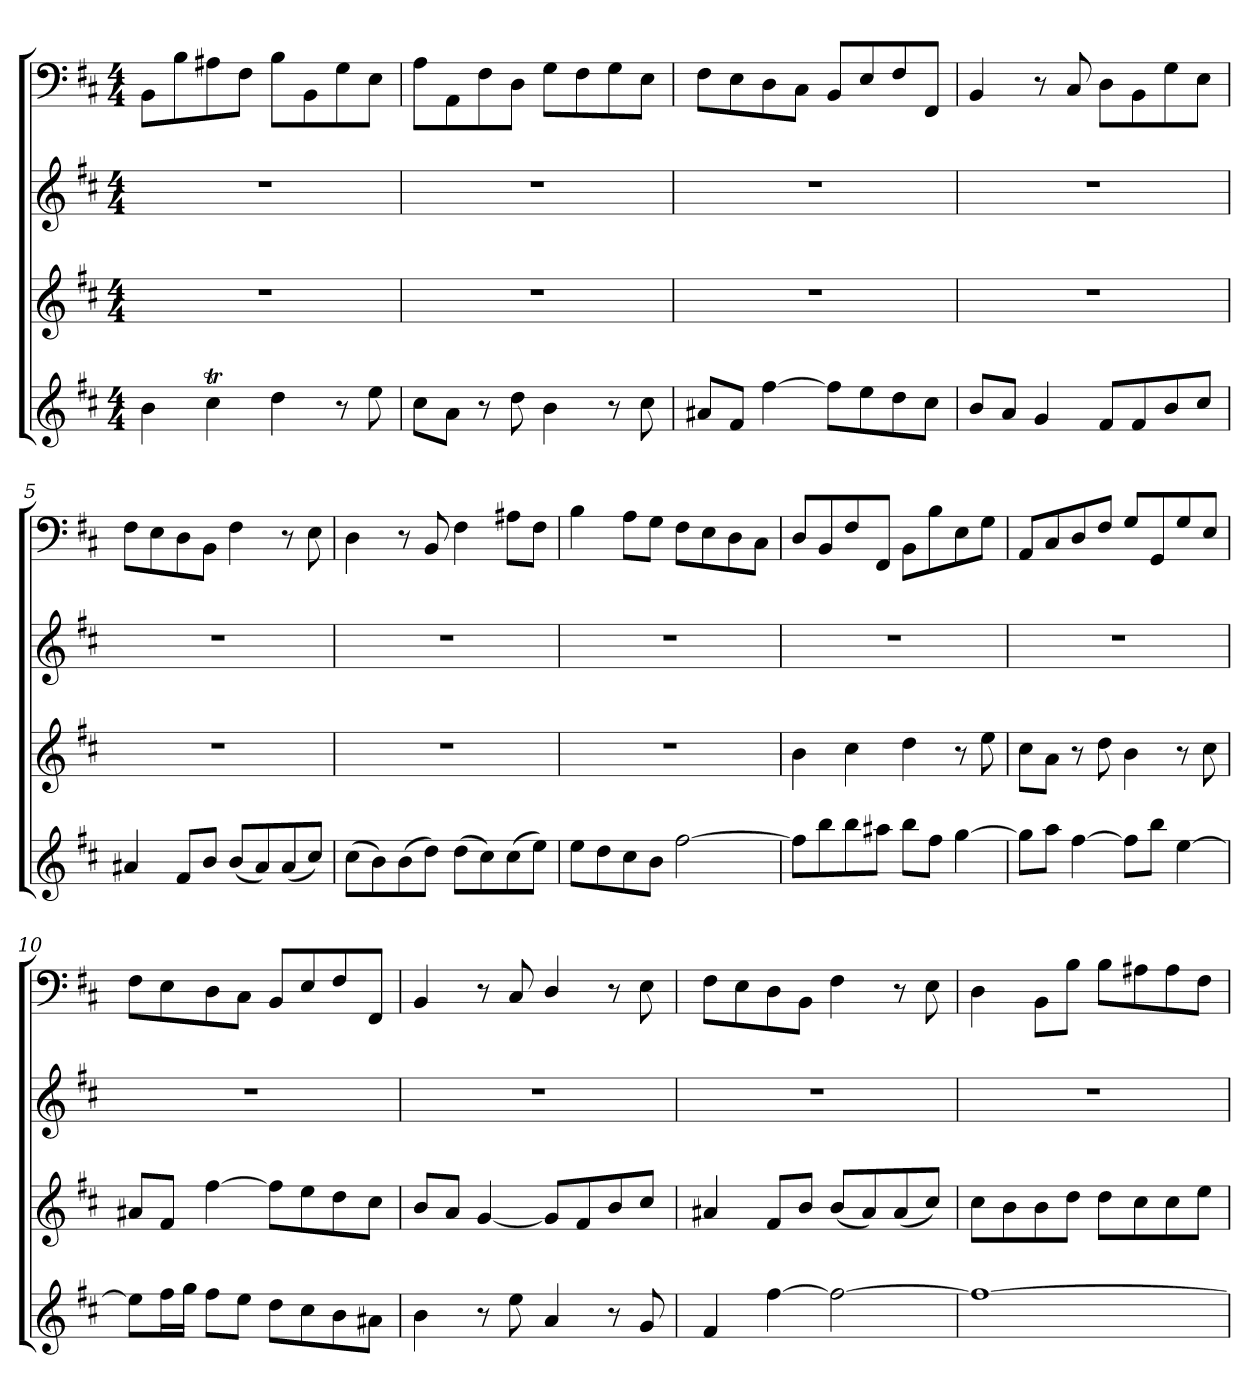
**kern	**kern	**kern	**kern
*part4	*part3	*part2	*part1
*staff4	*staff3	*staff2	*staff1
*clefG2	*clefG2	*clefG2	*clefF4
*k[f#c#]	*k[f#c#]	*k[f#c#]	*k[f#c#]
*b:	*b:	*b:	*b:
*M4/4	*M4/4	*M4/4	*M4/4
=1	=1	=1	=1
4b\	1r	1r	8BB\L
.	.	.	8B\
4cc#t\	.	.	8A#X\
.	.	.	8F#\J
4dd\	.	.	8B\L
.	.	.	8BB\
8r	.	.	8G\
8ee\	.	.	8E\J
=2	=2	=2	=2
8cc#\L	1r	1r	8A\L
8a\J	.	.	8AA\
8r	.	.	8F#\
8dd\	.	.	8D\J
4b\	.	.	8G\L
.	.	.	8F#\
8r	.	.	8G\
8cc#\	.	.	8E\J
=3	=3	=3	=3
8a#X/L	1r	1r	8F#\L
8f#/J	.	.	8E\
[4ff#\	.	.	8D\
.	.	.	8C#\J
8ff#\L]	.	.	8BB/L
8ee\	.	.	8E/
8dd\	.	.	8F#/
8cc#\J	.	.	8FF#/J
=4	=4	=4	=4
8b/L	1r	1r	4BB/
8a/J	.	.	.
4g/	.	.	8r
.	.	.	8C#/
8f#/L	.	.	8D\L
8f#/	.	.	8BB\
8b/	.	.	8G\
8cc#/J	.	.	8E\J
=5	=5	=5	=5
4a#X/	1r	1r	8F#\L
.	.	.	8E\
8f#/L	.	.	8D\
8b/J	.	.	8BB\J
(8b/L	.	.	4F#\
8a#/)	.	.	.
(8a#/	.	.	8r
8cc#/J)	.	.	8E\
=6	=6	=6	=6
(8cc#\L	1r	1r	4D\
8b\)	.	.	.
(8b\	.	.	8r
8dd\J)	.	.	8BB/
(8dd\L	.	.	4F#\
8cc#\)	.	.	.
(8cc#\	.	.	8A#X\L
8ee\J)	.	.	8F#\J
=7	=7	=7	=7
8ee\L	1r	1r	4B\
8dd\	.	.	.
8cc#\	.	.	8A\L
8b\J	.	.	8G\J
[2ff#\	.	.	8F#\L
.	.	.	8E\
.	.	.	8D\
.	.	.	8C#\J
=8	=8	=8	=8
8ff#\L]	4b\	1r	8D/L
8bb\	.	.	8BB/
8bb\	4cc#\	.	8F#/
8aa#X\J	.	.	8FF#/J
8bb\L	4dd\	.	8BB\L
8ff#\J	.	.	8B\
[4gg\	8r	.	8E\
.	8ee\	.	8G\J
=9	=9	=9	=9
8gg\L]	8cc#\L	1r	8AA/L
8aa\J	8a\J	.	8C#/
[4ff#\	8r	.	8D/
.	8dd\	.	8F#/J
8ff#\L]	4b\	.	8G/L
8bb\J	.	.	8GG/
[4ee\	8r	.	8G/
.	8cc#\	.	8E/J
=10	=10	=10	=10
8ee\L]	8a#X/L	1r	8F#\L
16ff#\L	8f#/J	.	8E\
16gg\JJ	.	.	.
8ff#\L	[4ff#\	.	8D\
8ee\J	.	.	8C#\J
8dd\L	8ff#\L]	.	8BB/L
8cc#\	8ee\	.	8E/
8b\	8dd\	.	8F#/
8a#X\J	8cc#\J	.	8FF#/J
=11	=11	=11	=11
4b\	8b/L	1r	4BB/
.	8a/J	.	.
8r	[4g/	.	8r
8ee\	.	.	8C#/
4a/	8g/L]	.	4D/
.	8f#/	.	.
8r	8b/	.	8r
8g/	8cc#/J	.	8E\
=12	=12	=12	=12
4f#/	4a#X/	1r	8F#\L
.	.	.	8E\
[4ff#\	8f#/L	.	8D\
.	8b/J	.	8BB\J
2ff#\_	(8b/L	.	4F#\
.	8a#/)	.	.
.	(8a#/	.	8r
.	8cc#/J)	.	8E\
=13	=13	=13	=13
1ff#\_	8cc#\L	1r	4D\
.	8b\	.	.
.	8b\	.	8BB\L
.	8dd\J	.	8B\J
.	8dd\L	.	8B\L
.	8cc#\	.	8A#X\
.	8cc#\	.	8A#\
.	8ee\J	.	8F#\J
=	=	=	=
*-	*-	*-	*-
